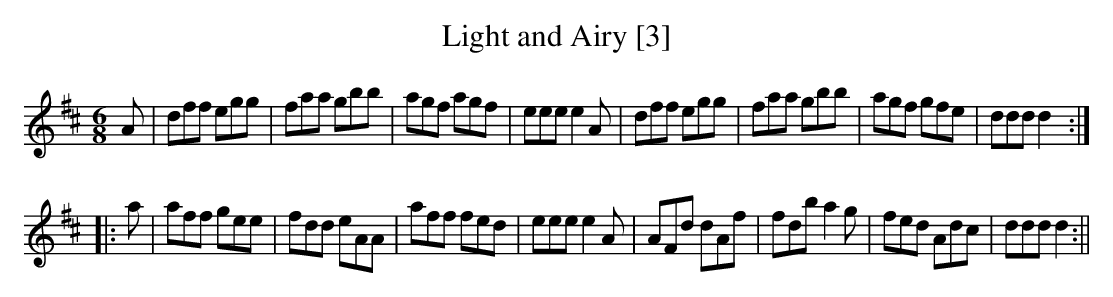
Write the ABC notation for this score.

X:1
T:Light and Airy [3]
M:6/8
L:1/8
K:D
A|dff egg|faa gbb|agf agf|eee e2A|dff egg|faa gbb|agf gfe|ddd d2:|
|:a|aff gee|fdd eAA|aff fed|eee e2A|AFd dAf|fdb a2g|fed Adc|ddd d2:||
